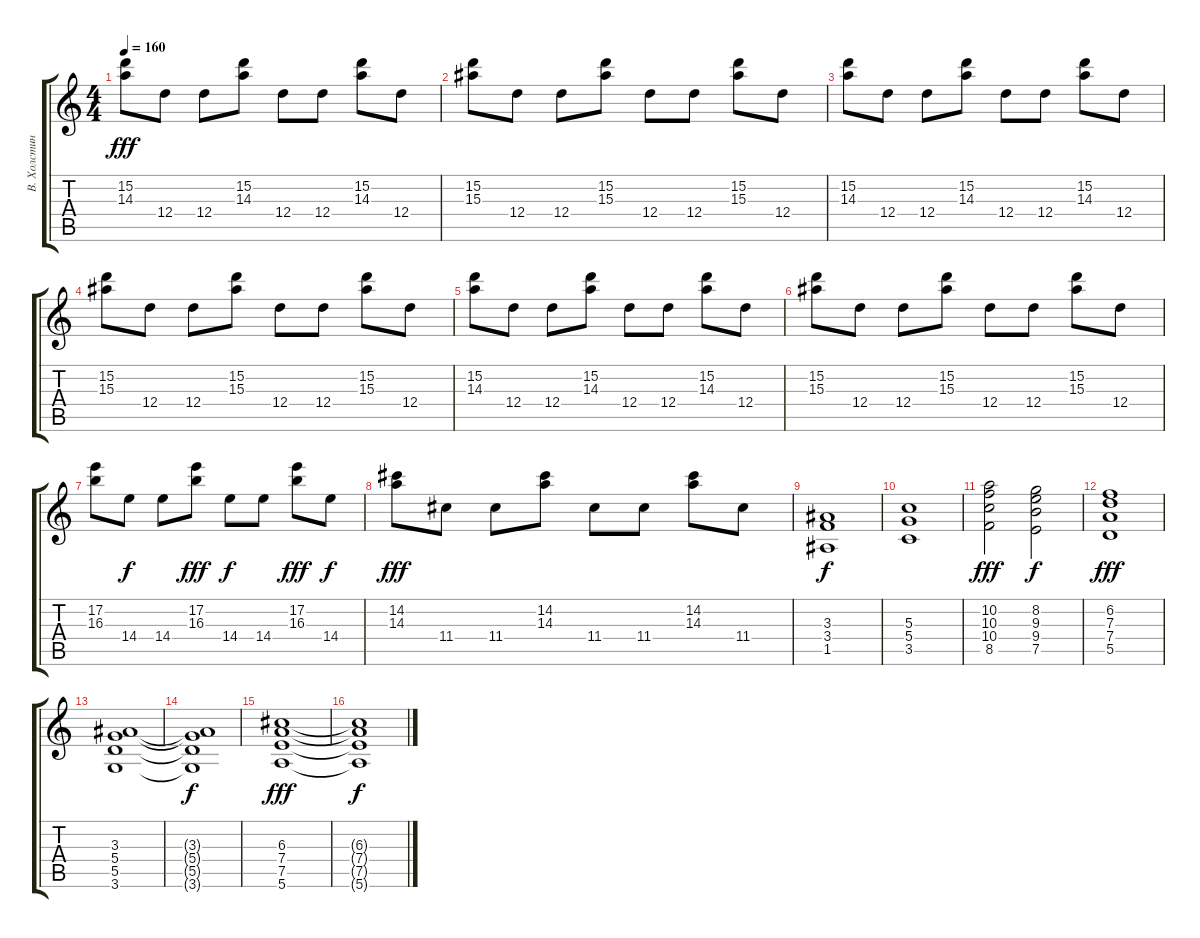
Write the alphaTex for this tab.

\track ("B. Холстинин" "B. Холстин") {instrument distortionguitar}
\staff {score tabs}
\tuning (E4 B3 G3 D3 A2 E2) {hide}
\ts (4 4)
\tempo 160
\clef g2
\ks c
(15.2 14.3).8{dy fff} 12.4.8 12.4.8 (15.2 14.3).8 12.4.8 12.4.8 (15.2 14.3).8 12.4.8 |
(15.2 15.3).8 12.4.8 12.4.8 (15.2 15.3).8 12.4.8 12.4.8 (15.2 15.3).8 12.4.8 |
(15.2 14.3).8 12.4.8 12.4.8 (15.2 14.3).8 12.4.8 12.4.8 (15.2 14.3).8 12.4.8 |
(15.2 15.3).8 12.4.8 12.4.8 (15.2 15.3).8 12.4.8 12.4.8 (15.2 15.3).8 12.4.8 |
(15.2 14.3).8 12.4.8 12.4.8 (15.2 14.3).8 12.4.8 12.4.8 (15.2 14.3).8 12.4.8 |
(15.2 15.3).8 12.4.8 12.4.8 (15.2 15.3).8 12.4.8 12.4.8 (15.2 15.3).8 12.4.8 |
(17.2 16.3).8 14.4.8{dy f} 14.4.8 (17.2 16.3).8{dy fff} 14.4.8{dy f} 14.4.8 (17.2 16.3).8{dy fff} 14.4.8{dy f} |
(14.2 14.3).8{dy fff} 11.4.8 11.4.8 (14.2 14.3).8 11.4.8 11.4.8 (14.2 14.3).8 11.4.8 |
(3.3 3.4 1.5).1{dy f} |
(5.3 5.4 3.5).1 |
(10.2 10.3 10.4 8.5).2{dy fff} (8.2 9.3 9.4 7.5).2{dy f} |
(6.2 7.3 7.4 5.5).1{dy fff} |
(3.3 5.4 5.5 3.6).1 |
(3.3{t} 5.4{t} 5.5{t} 3.6{t}).1{dy f} |
(6.3 7.4 7.5 5.6).1{dy fff} |
(6.3{t} 7.4{t} 7.5{t} 5.6{t}).1{dy f}
